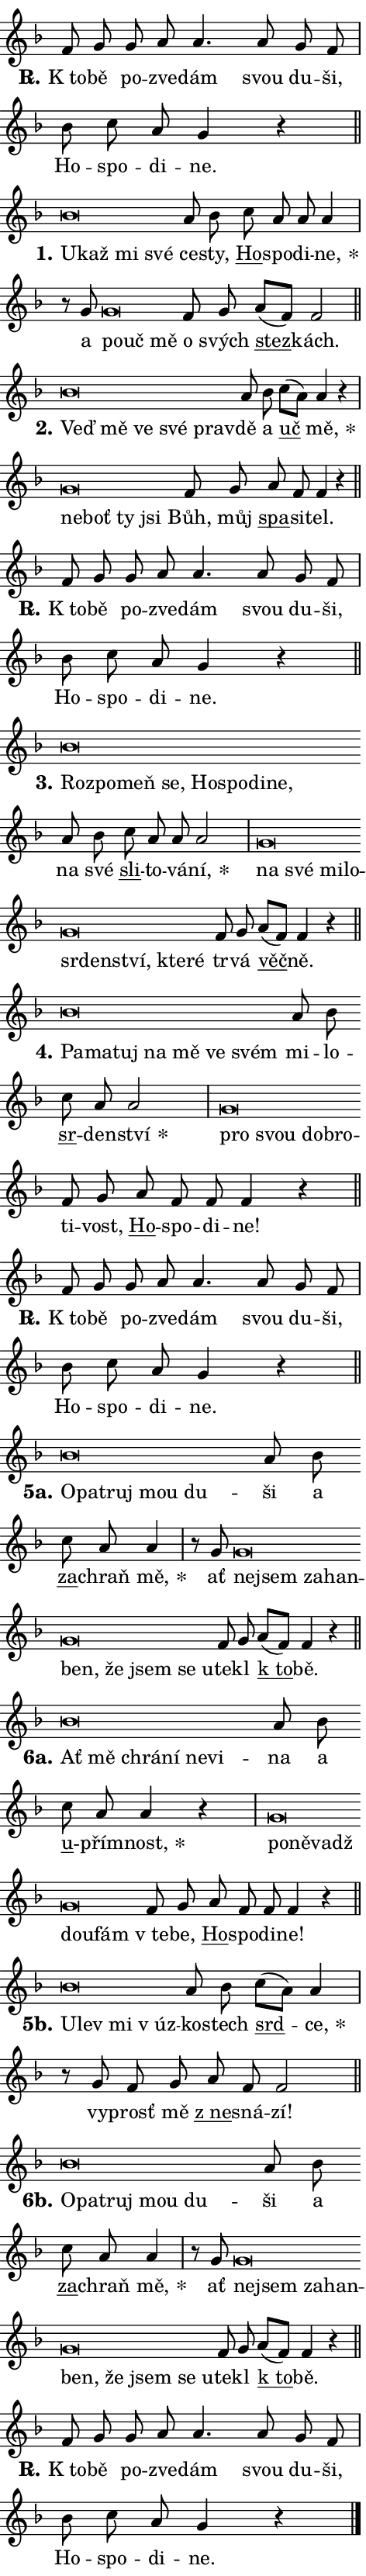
\version "2.24.0"
\header { tagline = "" }
\paper {
  indent = 0\cm
  top-margin = 0\cm
  right-margin = 0.13\cm % to fit lyric hyphens
  bottom-margin = 0\cm
  left-margin = 0\cm
  paper-width = 8\cm
  page-breaking = #ly:one-page-breaking
  system-system-spacing.basic-distance = #11
  score-system-spacing.basic-distance = #11
  ragged-last = ##f
}


%% Author: Thomas Morley
%% https://lists.gnu.org/archive/html/lilypond-user/2020-05/msg00002.html
#(define (line-position grob)
"Returns position of @var[grob} in current system:
   @code{'start}, if at first time-step
   @code{'end}, if at last time-step
   @code{'middle} otherwise
"
  (let* ((col (ly:item-get-column grob))
         (ln (ly:grob-object col 'left-neighbor))
         (rn (ly:grob-object col 'right-neighbor))
         (col-to-check-left (if (ly:grob? ln) ln col))
         (col-to-check-right (if (ly:grob? rn) rn col))
         (break-dir-left
           (and
             (ly:grob-property col-to-check-left 'non-musical #f)
             (ly:item-break-dir col-to-check-left)))
         (break-dir-right
           (and
             (ly:grob-property col-to-check-right 'non-musical #f)
             (ly:item-break-dir col-to-check-right))))
        (cond ((eqv? 1 break-dir-left) 'start)
              ((eqv? -1 break-dir-right) 'end)
              (else 'middle))))

#(define (tranparent-at-line-position vctor)
  (lambda (grob)
  "Relying on @code{line-position} select the relevant enry from @var{vctor}.
Used to determine transparency,"
    (case (line-position grob)
      ((end) (not (vector-ref vctor 0)))
      ((middle) (not (vector-ref vctor 1)))
      ((start) (not (vector-ref vctor 2))))))

noteHeadBreakVisibility =
#(define-music-function (break-visibility)(vector?)
"Makes @code{NoteHead}s transparent relying on @var{break-visibility}"
#{
  \override NoteHead.transparent =
    #(tranparent-at-line-position break-visibility)
#})

#(define delete-ledgers-for-transparent-note-heads
  (lambda (grob)
    "Reads whether a @code{NoteHead} is transparent.
If so this @code{NoteHead} is removed from @code{'note-heads} from
@var{grob}, which is supposed to be @code{LedgerLineSpanner}.
As a result ledgers are not printed for this @code{NoteHead}"
    (let* ((nhds-array (ly:grob-object grob 'note-heads))
           (nhds-list
             (if (ly:grob-array? nhds-array)
                 (ly:grob-array->list nhds-array)
                 '()))
           ;; Relies on the transparent-property being done before
           ;; Staff.LedgerLineSpanner.after-line-breaking is executed.
           ;; This is fragile ...
           (to-keep
             (remove
               (lambda (nhd)
                 (ly:grob-property nhd 'transparent #f))
               nhds-list)))
      ;; TODO find a better method to iterate over grob-arrays, similiar
      ;; to filter/remove etc for lists
      ;; For now rebuilt from scratch
      (set! (ly:grob-object grob 'note-heads)  '())
      (for-each
        (lambda (nhd)
          (ly:pointer-group-interface::add-grob grob 'note-heads nhd))
        to-keep))))

squashNotes = {
  \override NoteHead.X-extent = #'(-0.2 . 0.2)
  \override NoteHead.Y-extent = #'(-0.75 . 0)
  \override NoteHead.stencil =
    #(lambda (grob)
       (let ((pos (ly:grob-property grob 'staff-position)))
         (begin
           (if (< pos -7) (display "ERROR: Lower brevis then expected\n") (display ""))
           (if (<= pos -6) ly:text-interface::print ly:note-head::print))))
}
unSquashNotes = {
  \revert NoteHead.X-extent
  \revert NoteHead.Y-extent
  \revert NoteHead.stencil
}

hideNotes = \noteHeadBreakVisibility #begin-of-line-visible
unHideNotes = \noteHeadBreakVisibility #all-visible

% work-around for resetting accidentals
% https://lilypond.org/doc/v2.23/Documentation/notation/displaying-rhythms#unmetered-music
cadenzaMeasure = {
  \cadenzaOff
  \partial 1024 s1024
  \cadenzaOn
}

#(define-markup-command (accent layout props text) (markup?)
  "Underline accented syllable"
  (interpret-markup layout props
    #{\markup \override #'(offset . 4.3) \underline { #text }#}))

responsum = \markup \concat {
  "R" \hspace #-1.05 \path #0.1 #'((moveto 0 0.07) (lineto 0.9 0.8)) \hspace #0.05 "."
}

spaceSize = #0.6828661417322834 % exact space size for TeX Gyre Schola

\layout {
  \context {
    \Staff
    \remove "Time_signature_engraver"
    \override LedgerLineSpanner.after-line-breaking = #delete-ledgers-for-transparent-note-heads
  }
  \context {
    \Lyrics {
      \override LyricSpace.minimum-distance = \spaceSize
      \override LyricText.font-name = #"TeX Gyre Schola"
      \override LyricText.font-size = 1
      \override StanzaNumber.font-name = #"TeX Gyre Schola Bold"
      \override StanzaNumber.font-size = 1
    }
  }
  \context {
    \Score 
    \override NoteHead.text =
      #(lambda (grob) 
        (let ((pos (ly:grob-property grob 'staff-position)))
          #{\markup {
            \combine
              \halign #-0.55 \raise #(if (= pos -6) 0 0.5) \override #'(thickness . 2) \draw-line #'(3.2 . 0)
              \musicglyph "noteheads.sM1"
          }#}))
  }
}

% magnetic-lyrics.ily
%
%   written by
%     Jean Abou Samra <jean@abou-samra.fr>
%     Werner Lemberg <wl@gnu.org>
%
%   adapted by
%     Jiri Hon <jiri.hon@gmail.com>
%
% Version 2022-Apr-15

% https://www.mail-archive.com/lilypond-user@gnu.org/msg149350.html

#(define (Left_hyphen_pointer_engraver context)
   "Collect syllable-hyphen-syllable occurrences in lyrics and store
them in properties.  This engraver only looks to the left.  For
example, if the lyrics input is @code{foo -- bar}, it does the
following.

@itemize @bullet
@item
Set the @code{text} property of the @code{LyricHyphen} grob between
@q{foo} and @q{bar} to @code{foo}.

@item
Set the @code{left-hyphen} property of the @code{LyricText} grob with
text @q{foo} to the @code{LyricHyphen} grob between @q{foo} and
@q{bar}.
@end itemize

Use this auxiliary engraver in combination with the
@code{lyric-@/text::@/apply-@/magnetic-@/offset!} hook."
   (let ((hyphen #f)
         (text #f))
     (make-engraver
      (acknowledgers
       ((lyric-syllable-interface engraver grob source-engraver)
        (set! text grob)))
      (end-acknowledgers
       ((lyric-hyphen-interface engraver grob source-engraver)
        ;(when (not (grob::has-interface grob 'lyric-space-interface))
          (set! hyphen grob)));)
      ((stop-translation-timestep engraver)
       (when (and text hyphen)
         (ly:grob-set-object! text 'left-hyphen hyphen))
       (set! text #f)
       (set! hyphen #f)))))

#(define (lyric-text::apply-magnetic-offset! grob)
   "If the space between two syllables is less than the value in
property @code{LyricText@/.details@/.squash-threshold}, move the right
syllable to the left so that it gets concatenated with the left
syllable.

Use this function as a hook for
@code{LyricText@/.after-@/line-@/breaking} if the
@code{Left_@/hyphen_@/pointer_@/engraver} is active."
   (let ((hyphen (ly:grob-object grob 'left-hyphen #f)))
     (when hyphen
       (let ((left-text (ly:spanner-bound hyphen LEFT)))
         (when (grob::has-interface left-text 'lyric-syllable-interface)
           (let* ((common (ly:grob-common-refpoint grob left-text X))
                  (this-x-ext (ly:grob-extent grob common X))
                  (left-x-ext
                   (begin
                     ;; Trigger magnetism for left-text.
                     (ly:grob-property left-text 'after-line-breaking)
                     (ly:grob-extent left-text common X)))
                  ;; `delta` is the gap width between two syllables.
                  (delta (- (interval-start this-x-ext)
                            (interval-end left-x-ext)))
                  (details (ly:grob-property grob 'details))
                  (threshold (assoc-get 'squash-threshold details 0.2)))
             (when (< delta threshold)
               (let* (;; We have to manipulate the input text so that
                      ;; ligatures crossing syllable boundaries are not
                      ;; disabled.  For languages based on the Latin
                      ;; script this is essentially a beautification.
                      ;; However, for non-Western scripts it can be a
                      ;; necessity.
                      (lt (ly:grob-property left-text 'text))
                      (rt (ly:grob-property grob 'text))
                      (is-space (grob::has-interface hyphen 'lyric-space-interface))
                      (space (if is-space " " ""))
                      (extra-delta (if is-space spaceSize 0))
                      ;; Append new syllable.
                      (ltrt-space (if (and (string? lt) (string? rt))
                                (string-append lt space rt)
                                (make-concat-markup (list lt space rt))))
                      ;; Right-align `ltrt` to the right side.
                      (ltrt-space-markup (grob-interpret-markup
                               grob
                               (make-translate-markup
                                (cons (interval-length this-x-ext) 0)
                                (make-right-align-markup ltrt-space)))))
                 (begin
                   ;; Don't print `left-text`.
                   (ly:grob-set-property! left-text 'stencil #f)
                   ;; Set text and stencil (which holds all collected
                   ;; syllables so far) and shift it to the left.
                   (ly:grob-set-property! grob 'text ltrt-space)
                   (ly:grob-set-property! grob 'stencil ltrt-space-markup)
                   (ly:grob-translate-axis! grob (- (- delta extra-delta)) X))))))))))


#(define (lyric-hyphen::displace-bounds-first grob)
   ;; Make very sure this callback isn't triggered too early.
   (let ((left (ly:spanner-bound grob LEFT))
         (right (ly:spanner-bound grob RIGHT)))
     (ly:grob-property left 'after-line-breaking)
     (ly:grob-property right 'after-line-breaking)
     (ly:lyric-hyphen::print grob)))

squashThreshold = #0.4

\layout {
  \context {
    \Lyrics
    \consists #Left_hyphen_pointer_engraver
    \override LyricText.after-line-breaking =
      #lyric-text::apply-magnetic-offset!
    \override LyricHyphen.stencil = #lyric-hyphen::displace-bounds-first
    \override LyricText.details.squash-threshold = \squashThreshold
    \override LyricHyphen.minimum-distance = 0
    \override LyricHyphen.minimum-length = \squashThreshold
  }
}

squashText = \override LyricText.details.squash-threshold = 9999
unSquashText = \override LyricText.details.squash-threshold = \squashThreshold

leftText = \override LyricText.self-alignment-X = #LEFT
unLeftText = \revert LyricText.self-alignment-X

starOffset = #(lambda (grob) 
                (let ((x_offset (ly:self-alignment-interface::aligned-on-x-parent grob)))
                  (if (= x_offset 0) 0 (+ x_offset 1.2))))

star = #(define-music-function (syllable)(string?)
"Append star separator at the end of a syllable"
#{
  \once \override LyricText.X-offset = #starOffset
  \lyricmode { \markup {
    #syllable
    \override #'((font-name . "TeX Gyre Schola Bold")) \hspace #0.2 \lower #0.65 \larger "*"
  } }
#})

starAccent = #(define-music-function (syllable)(string?)
"Append star separator at the end of a syllable and make accent"
#{
  \once \override LyricText.X-offset = #starOffset
  \lyricmode { \markup {
    \accent #syllable
    \override #'((font-name . "TeX Gyre Schola Bold")) \hspace #0.2 \lower #0.65 \larger "*"
  } }
#})

breath = #(define-music-function (syllable)(string?)
"Append breathing indicator at the end of a syllable"
#{
  \lyricmode { \markup { #syllable "+" } }
#})

optionalBreath = #(define-music-function (syllable)(string?)
"Append optional breathing indicator at the end of a syllable"
#{
  \lyricmode { \markup { #syllable "(+)" } }
#})


\score {
    <<
        \new Voice = "melody" { \cadenzaOn \key f \major \relative { f'8 g \bar "" g a a4. \bar "" a8 g f \cadenzaMeasure \bar "|" bes c a g4 r \cadenzaMeasure \bar "||" \break } }
        \new Lyrics \lyricsto "melody" { \lyricmode { \set stanza = \responsum
"K to" -- bě po -- zve -- dám svou du -- ši, Ho -- spo -- di -- ne. } }
    >>
    \layout {}
}

\score {
    <<
        \new Voice = "melody" { \cadenzaOn \key f \major \relative { \squashNotes bes'\breve*1/16 \hideNotes \breve*1/16 \bar "" \breve*1/16 \breve*1/16 \bar "" \unHideNotes \unSquashNotes a8 bes \bar "" c a a a4 \cadenzaMeasure \bar "|" r8 g8 \squashNotes g\breve*1/16 \hideNotes \breve*1/16 \breve*1/16 \bar "" \unHideNotes \unSquashNotes f8 g \bar "" a[( f)] f2 \cadenzaMeasure \bar "||" \break } }
        \new Lyrics \lyricsto "melody" { \lyricmode { \set stanza = "1."
\leftText U -- \squashText kaž mi své \unLeftText \unSquashText ce -- sty, \markup \accent Ho -- spo -- di -- \star ne, a \leftText po -- \squashText uč mě \unLeftText \unSquashText o svých \markup \accent stez -- kách. } }
    >>
    \layout {}
}

\score {
    <<
        \new Voice = "melody" { \cadenzaOn \key f \major \relative { \squashNotes bes'\breve*1/16 \hideNotes \breve*1/16 \bar "" \breve*1/16 \bar "" \breve*1/16 \breve*1/16 \bar "" \unHideNotes \unSquashNotes a8 bes \bar "" c[( a)] a4 r \cadenzaMeasure \bar "|" \squashNotes g\breve*1/16 \hideNotes \breve*1/16 \bar "" \breve*1/16 \breve*1/16 \bar "" \unHideNotes \unSquashNotes f8 g \bar "" a f f4 r \cadenzaMeasure \bar "||" \break } }
        \new Lyrics \lyricsto "melody" { \lyricmode { \set stanza = "2."
\leftText Veď \squashText mě ve své prav -- \unLeftText \unSquashText dě a \markup \accent uč \star mě, \leftText ne -- \squashText boť ty jsi \unLeftText \unSquashText Bůh, můj \markup \accent spa -- si -- tel. } }
    >>
    \layout {}
}

\score {
    <<
        \new Voice = "melody" { \cadenzaOn \key f \major \relative { f'8 g \bar "" g a a4. \bar "" a8 g f \cadenzaMeasure \bar "|" bes c a g4 r \cadenzaMeasure \bar "||" \break } }
        \new Lyrics \lyricsto "melody" { \lyricmode { \set stanza = \responsum
"K to" -- bě po -- zve -- dám svou du -- ši, Ho -- spo -- di -- ne. } }
    >>
    \layout {}
}

\score {
    <<
        \new Voice = "melody" { \cadenzaOn \key f \major \relative { \squashNotes bes'\breve*1/16 \hideNotes \breve*1/16 \bar "" \breve*1/16 \bar "" \breve*1/16 \bar "" \breve*1/16 \bar "" \breve*1/16 \bar "" \breve*1/16 \breve*1/16 \bar "" \unHideNotes \unSquashNotes a8 bes \bar "" c a a a2 \cadenzaMeasure \bar "|" \squashNotes g\breve*1/16 \hideNotes \breve*1/16 \bar "" \breve*1/16 \bar "" \breve*1/16 \bar "" \breve*1/16 \bar "" \breve*1/16 \bar "" \breve*1/16 \bar "" \breve*1/16 \breve*1/16 \bar "" \unHideNotes \unSquashNotes f8 g \bar "" a[( f)] f4 r \cadenzaMeasure \bar "||" \break } }
        \new Lyrics \lyricsto "melody" { \lyricmode { \set stanza = "3."
\leftText Roz -- \squashText po -- meň se, Ho -- spo -- di -- ne, \unLeftText \unSquashText na své \markup \accent sli -- to -- vá -- \star ní, \leftText na \squashText své mi -- lo -- sr -- den -- ství, kte -- ré \unLeftText \unSquashText tr -- vá \markup \accent věč -- ně. } }
    >>
    \layout {}
}

\score {
    <<
        \new Voice = "melody" { \cadenzaOn \key f \major \relative { \squashNotes bes'\breve*1/16 \hideNotes \breve*1/16 \bar "" \breve*1/16 \bar "" \breve*1/16 \bar "" \breve*1/16 \bar "" \breve*1/16 \breve*1/16 \bar "" \unHideNotes \unSquashNotes a8 bes \bar "" c a a2 \cadenzaMeasure \bar "|" \squashNotes g\breve*1/16 \hideNotes \breve*1/16 \bar "" \breve*1/16 \breve*1/16 \bar "" \unHideNotes \unSquashNotes f8 g \bar "" a f f f4 r \cadenzaMeasure \bar "||" \break } }
        \new Lyrics \lyricsto "melody" { \lyricmode { \set stanza = "4."
\leftText Pa -- \squashText ma -- tuj na mě ve svém \unLeftText \unSquashText mi -- lo -- \markup \accent sr -- den -- \star ství \leftText pro \squashText svou dob -- ro -- \unLeftText \unSquashText ti -- vost, \markup \accent Ho -- spo -- di -- ne! } }
    >>
    \layout {}
}

\score {
    <<
        \new Voice = "melody" { \cadenzaOn \key f \major \relative { f'8 g \bar "" g a a4. \bar "" a8 g f \cadenzaMeasure \bar "|" bes c a g4 r \cadenzaMeasure \bar "||" \break } }
        \new Lyrics \lyricsto "melody" { \lyricmode { \set stanza = \responsum
"K to" -- bě po -- zve -- dám svou du -- ši, Ho -- spo -- di -- ne. } }
    >>
    \layout {}
}

\score {
    <<
        \new Voice = "melody" { \cadenzaOn \key f \major \relative { \squashNotes bes'\breve*1/16 \hideNotes \breve*1/16 \bar "" \breve*1/16 \bar "" \breve*1/16 \breve*1/16 \bar "" \unHideNotes \unSquashNotes a8 bes \bar "" c a a4 \cadenzaMeasure \bar "|" r8 g \squashNotes g\breve*1/16 \hideNotes \breve*1/16 \bar "" \breve*1/16 \bar "" \breve*1/16 \bar "" \breve*1/16 \bar "" \breve*1/16 \bar "" \breve*1/16 \bar "" \breve*1/16 \breve*1/16 \bar "" \unHideNotes \unSquashNotes f8 g \bar "" a[( f)] f4 r \cadenzaMeasure \bar "||" \break } }
        \new Lyrics \lyricsto "melody" { \lyricmode { \set stanza = "5a."
\leftText O -- \squashText pa -- truj mou du -- \unLeftText \unSquashText ši a \markup \accent za -- chraň \star mě, ať \leftText nej -- \squashText sem za -- han -- ben, že jsem se u -- \unLeftText \unSquashText te -- kl \markup \accent "k to" -- bě. } }
    >>
    \layout {}
}

\score {
    <<
        \new Voice = "melody" { \cadenzaOn \key f \major \relative { \squashNotes bes'\breve*1/16 \hideNotes \breve*1/16 \bar "" \breve*1/16 \bar "" \breve*1/16 \bar "" \breve*1/16 \breve*1/16 \bar "" \unHideNotes \unSquashNotes a8 bes \bar "" c a a4 r \cadenzaMeasure \bar "|" \squashNotes g\breve*1/16 \hideNotes \breve*1/16 \bar "" \breve*1/16 \bar "" \breve*1/16 \breve*1/16 \bar "" \unHideNotes \unSquashNotes f8 g \bar "" a f f f4 r \cadenzaMeasure \bar "||" \break } }
        \new Lyrics \lyricsto "melody" { \lyricmode { \set stanza = "6a."
\leftText Ať \squashText mě chrá -- ní ne -- vi -- \unLeftText \unSquashText na a \markup \accent u -- přím -- \star nost, \leftText po -- \squashText ně -- vadž dou -- fám \unLeftText \unSquashText "v te" -- be, \markup \accent Ho -- spo -- di -- ne! } }
    >>
    \layout {}
}

\score {
    <<
        \new Voice = "melody" { \cadenzaOn \key f \major \relative { \squashNotes bes'\breve*1/16 \hideNotes \breve*1/16 \bar "" \breve*1/16 \breve*1/16 \bar "" \unHideNotes \unSquashNotes a8 bes \bar "" c[( a)] a4 \cadenzaMeasure \bar "|" r8 g f8 g \bar "" a f f2 \cadenzaMeasure \bar "||" \break } }
        \new Lyrics \lyricsto "melody" { \lyricmode { \set stanza = "5b."
\leftText U -- \squashText lev mi "v úz" -- \unLeftText \unSquashText ko -- stech \markup \accent srd -- \star ce, vy -- prosť mě \markup \accent "z ne" -- sná -- zí! } }
    >>
    \layout {}
}

\score {
    <<
        \new Voice = "melody" { \cadenzaOn \key f \major \relative { \squashNotes bes'\breve*1/16 \hideNotes \breve*1/16 \bar "" \breve*1/16 \bar "" \breve*1/16 \breve*1/16 \bar "" \unHideNotes \unSquashNotes a8 bes \bar "" c a a4 \cadenzaMeasure \bar "|" r8 g8 \squashNotes g\breve*1/16 \hideNotes \breve*1/16 \bar "" \breve*1/16 \bar "" \breve*1/16 \bar "" \breve*1/16 \bar "" \breve*1/16 \bar "" \breve*1/16 \bar "" \breve*1/16 \breve*1/16 \bar "" \unHideNotes \unSquashNotes f8 g \bar "" a[( f)] f4 r \cadenzaMeasure \bar "||" \break } }
        \new Lyrics \lyricsto "melody" { \lyricmode { \set stanza = "6b."
\leftText O -- \squashText pa -- truj mou du -- \unLeftText \unSquashText ši a \markup \accent za -- chraň \star mě, ať \leftText nej -- \squashText sem za -- han -- ben, že jsem se u -- \unLeftText \unSquashText te -- kl \markup \accent "k to" -- bě. } }
    >>
    \layout {}
}

\score {
    <<
        \new Voice = "melody" { \cadenzaOn \key f \major \relative { f'8 g \bar "" g a a4. \bar "" a8 g f \cadenzaMeasure \bar "|" bes c a g4 r \cadenzaMeasure \bar "||" \break } \bar "|." }
        \new Lyrics \lyricsto "melody" { \lyricmode { \set stanza = \responsum
"K to" -- bě po -- zve -- dám svou du -- ši, Ho -- spo -- di -- ne. } }
    >>
    \layout {}
}
